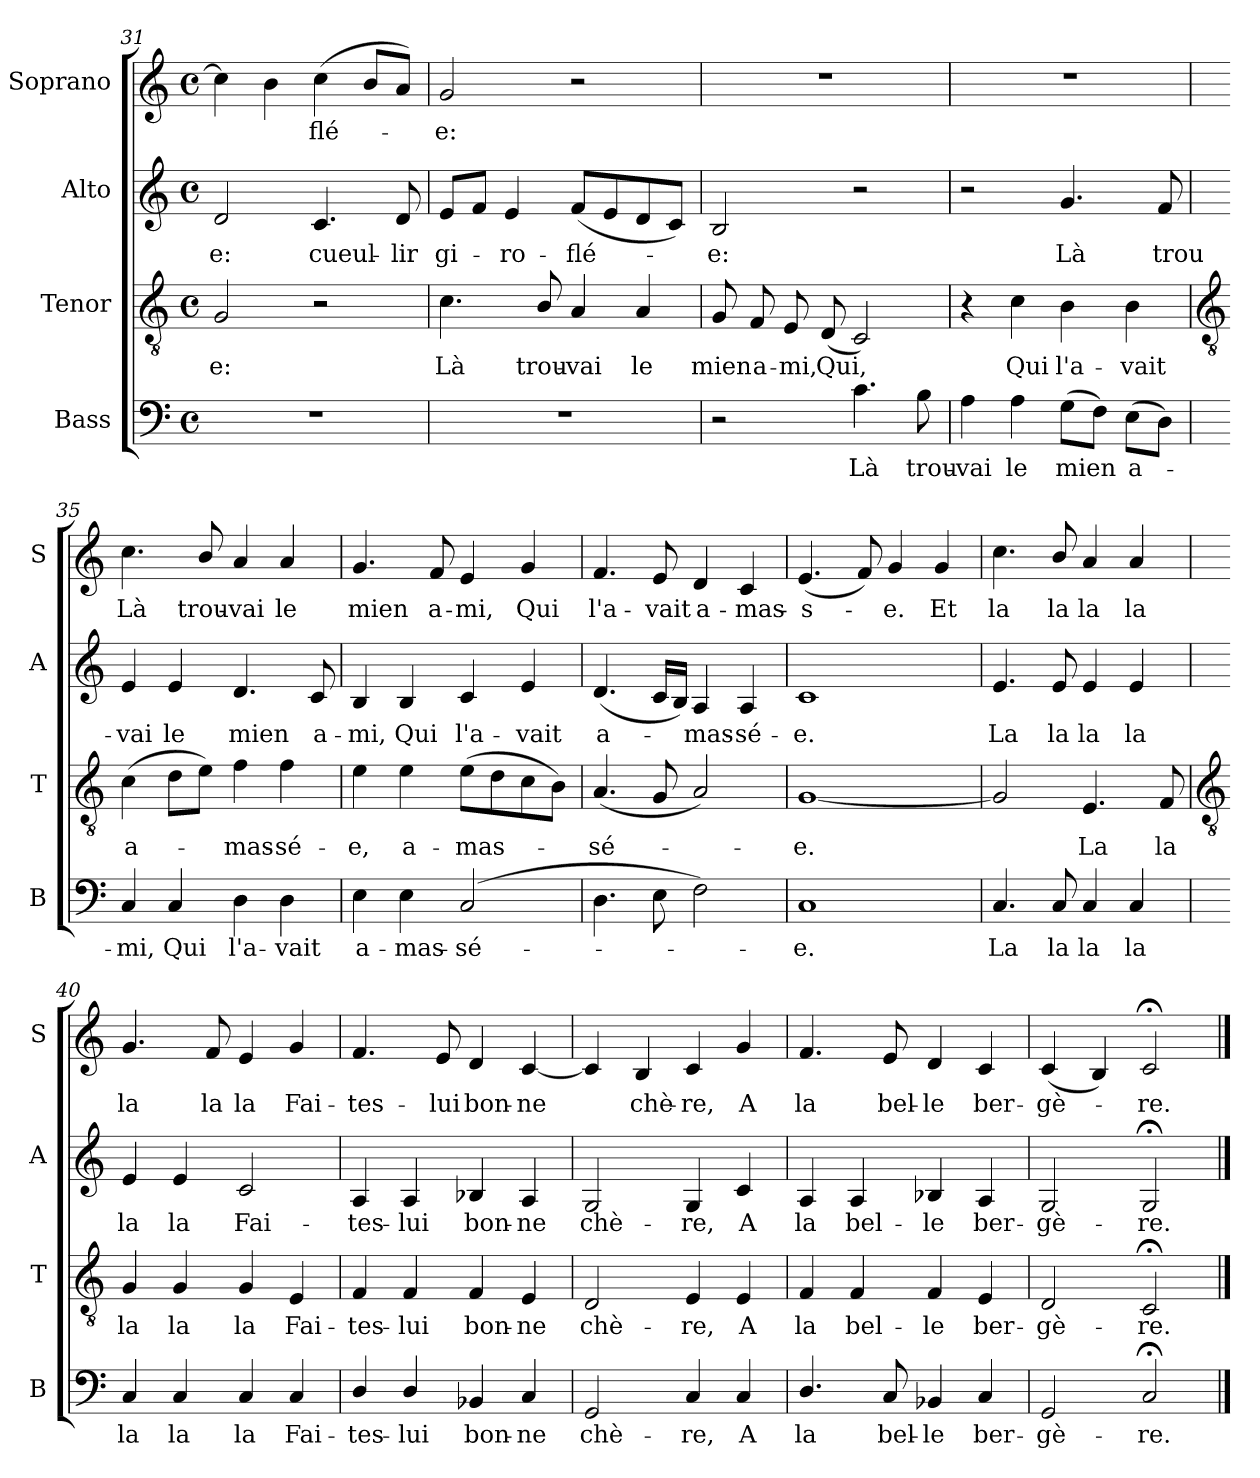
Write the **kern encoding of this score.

**kern	**text	**kern	**text	**kern	**text	**kern	**text
*part4	*part4	*part3	*part3	*part2	*part2	*part1	*part1
*staff4	*staff4	*staff3	*staff3	*staff2	*staff2	*staff1	*staff1
*I"Bass	*	*I"Tenor	*	*I"Alto	*	*I"Soprano	*
*I'B	*	*I'T	*	*I'A	*	*I'S	*
*clefF4	*	*clefGv2	*	*clefG2	*	*clefG2	*
*k[]	*	*k[]	*	*k[]	*	*k[]	*
*C:	*	*C:	*	*C:	*	*C:	*
*M4/4	*	*M4/4	*	*M4/4	*	*M4/4	*
*met(c)	*	*met(c)	*	*met(c)	*	*met(c)	*
=31	=31	=31	=31	=31	=31	=31	=31
!	!	!	!LO:LY:b	!	!LO:LY:b	!	!
1r	.	2G	e:	2d	e:	4cc]	.
.	.	.	.	.	.	4b	.
!	!	!	!	!	!LO:LY:b	!	!LO:LY:b
.	.	2r	.	4.c	cueul-	(<4cc	flé-
.	.	.	.	.	.	8bL	.
!	!	!	!	!	!LO:LY:b	!	!
.	.	.	.	8d	-lir	8aJ)	.
=32	=32	=32	=32	=32	=32	=32	=32
!	!	!	!LO:LY:b	!	!LO:LY:b	!	!LO:LY:b
1r	.	4.c	Là	8eL	gi-	2g	e:
.	.	.	.	8fJ	.	.	.
!	!	!	!	!	!LO:LY:b	!	!
.	.	.	.	4e	ro-	.	.
!	!	!	!LO:LY:b	!	!	!	!
.	.	8B/	trou-	.	.	.	.
!	!	!	!LO:LY:b	!	!LO:LY:b	!	!
.	.	4A	-vai	(<8fL	-flé-	2r	.
.	.	.	.	8e	.	.	.
!	!	!	!LO:LY:b	!	!	!	!
.	.	4A	le	8d	.	.	.
.	.	.	.	8cJ)	.	.	.
=33	=33	=33	=33	=33	=33	=33	=33
!	!	!	!LO:LY:b	!	!LO:LY:b	!	!
2r	.	8G	mien	2B	e:	1r	.
!	!	!	!LO:LY:b	!	!	!	!
.	.	8F	a-	.	.	.	.
!	!	!	!LO:LY:b	!	!	!	!
.	.	8E	-mi,	.	.	.	.
!	!	!	!LO:LY:b	!	!	!	!
.	.	(<8D	Qui,	.	.	.	.
!	!LO:LY:b	!	!	!	!	!	!
4.c	Là	2C)	.	2r	.	.	.
!	!LO:LY:b	!	!	!	!	!	!
8B	trou-	.	.	.	.	.	.
=34	=34	=34	=34	=34	=34	=34	=34
!	!LO:LY:b	!	!	!	!	!	!
4A	-vai	4r	.	2r	.	1r	.
!	!LO:LY:b	!	!LO:LY:b	!	!	!	!
4A	le	4c	Qui	.	.	.	.
!	!LO:LY:b	!	!LO:LY:b	!	!LO:LY:b	!	!
(>8GL	mien	4B	l'a-	4.g	Là	.	.
8FJ)	.	.	.	.	.	.	.
!	!LO:LY:b	!	!LO:LY:b	!	!	!	!
(>8EL	a-	4B	-vait	.	.	.	.
!	!	!	!	!	!LO:LY:b	!	!
8DJ)	.	.	.	8f	trou-	.	.
!!LO:LB:g=z
=35	=35	=35	=35	=35	=35	=35	=35
*	*	*clefGv2	*	*	*	*	*
!	!LO:LY:b	!	!LO:LY:b	!	!LO:LY:b	!	!LO:LY:b
4C	mi,	(>4c	a-	4e	-vai	4.cc	Là
!	!LO:LY:b	!	!	!	!LO:LY:b	!	!
4C	Qui	8dL	.	4e	le	.	.
!	!	!	!	!	!	!	!LO:LY:b
.	.	8eJ)	.	.	.	8b/	trou-
!	!LO:LY:b	!	!LO:LY:b	!	!LO:LY:b	!	!LO:LY:b
4D	l'a-	4f	mas-	4.d	mien	4a	-vai
!	!LO:LY:b	!	!LO:LY:b	!	!	!	!LO:LY:b
4D	-vait	4f	-sé-	.	.	4a	le
!	!	!	!	!	!LO:LY:b	!	!
.	.	.	.	8c	a-	.	.
=36	=36	=36	=36	=36	=36	=36	=36
!	!LO:LY:b	!	!LO:LY:b	!	!LO:LY:b	!	!LO:LY:b
4E	a-	4e	-e,	4B	-mi,	4.g	mien
!	!LO:LY:b	!	!LO:LY:b	!	!LO:LY:b	!	!
4E	-mas-	4e	a-	4B	Qui	.	.
!	!	!	!	!	!	!	!LO:LY:b
.	.	.	.	.	.	8f	a-
!	!LO:LY:b	!	!LO:LY:b	!	!LO:LY:b	!	!LO:LY:b
(>2C	-sé-	(>8eL	-mas-	4c	l'a-	4e	-mi,
.	.	8d	.	.	.	.	.
!	!	!	!	!	!LO:LY:b	!	!LO:LY:b
.	.	8c	.	4e	-vait	4g	Qui
.	.	8BJ)	.	.	.	.	.
=37	=37	=37	=37	=37	=37	=37	=37
!	!	!	!LO:LY:b	!	!LO:LY:b	!	!LO:LY:b
4.D	.	(<4.A	sé-	(<4.d	a-	4.f	l'a-
!	!	!	!	!	!	!	!LO:LY:b
8E	.	8G	.	16cLL	.	8e	-vait
.	.	.	.	16BJJ)	.	.	.
!	!	!	!	!	!LO:LY:b	!	!LO:LY:b
2F)	.	2A)	.	4A	mas-	4d	a-
!	!	!	!	!	!LO:LY:b	!	!LO:LY:b
.	.	.	.	4A	-sé-	4c	-mas-
=38	=38	=38	=38	=38	=38	=38	=38
!	!LO:LY:b	!	!LO:LY:b	!	!LO:LY:b	!	!LO:LY:b
1C	e.	[1G	e.	1c	-e.	(<4.e	-s-
.	.	.	.	.	.	8f)	.
!	!	!	!	!	!	!	!LO:LY:b
.	.	.	.	.	.	4g	e.
!	!	!	!	!	!	!	!LO:LY:b
.	.	.	.	.	.	4g	Et
=39	=39	=39	=39	=39	=39	=39	=39
!	!LO:LY:b	!	!	!	!LO:LY:b	!	!LO:LY:b
4.C	La	2G]	.	4.e	La	4.cc	la
!	!LO:LY:b	!	!	!	!LO:LY:b	!	!LO:LY:b
8C	la	.	.	8e	la	8b/	la
!	!LO:LY:b	!	!LO:LY:b	!	!LO:LY:b	!	!LO:LY:b
4C	la	4.E	La	4e	la	4a	la
!	!LO:LY:b	!	!	!	!LO:LY:b	!	!LO:LY:b
4C	la	.	.	4e	la	4a	la
!	!	!	!LO:LY:b	!	!	!	!
.	.	8F	la	.	.	.	.
!!LO:LB:g=z
=40	=40	=40	=40	=40	=40	=40	=40
*	*	*clefGv2	*	*	*	*	*
!	!LO:LY:b	!	!LO:LY:b	!	!LO:LY:b	!	!LO:LY:b
4C	la	4G	la	4e	la	4.g	la
!	!LO:LY:b	!	!LO:LY:b	!	!LO:LY:b	!	!
4C	la	4G	la	4e	la	.	.
!	!	!	!	!	!	!	!LO:LY:b
.	.	.	.	.	.	8f	la
!	!LO:LY:b	!	!LO:LY:b	!	!LO:LY:b	!	!LO:LY:b
4C	la	4G	la	2c	Fai-	4e	la
!	!LO:LY:b	!	!LO:LY:b	!	!	!	!LO:LY:b
4C	Fai-	4E	Fai-	.	.	4g	Fai-
=41	=41	=41	=41	=41	=41	=41	=41
!	!LO:LY:b	!	!LO:LY:b	!	!LO:LY:b	!	!LO:LY:b
4D/	-tes-	4F	-tes-	4A	-tes-	4.f	-tes-
!	!LO:LY:b	!	!LO:LY:b	!	!LO:LY:b	!	!
4D/	-lui	4F	-lui	4A	-lui	.	.
!	!	!	!	!	!	!	!LO:LY:b
.	.	.	.	.	.	8e	-lui
!	!LO:LY:b	!	!LO:LY:b	!	!LO:LY:b	!	!LO:LY:b
4BB-X	bon-	4F	bon-	4B-X	bon-	4d	bon-
!	!LO:LY:b	!	!LO:LY:b	!	!LO:LY:b	!	!LO:LY:b
4C	-ne	4E	-ne	4A	-ne	[4c	-ne
=42	=42	=42	=42	=42	=42	=42	=42
!	!LO:LY:b	!	!LO:LY:b	!	!LO:LY:b	!	!
2GG	chè-	2D	chè-	2G	chè-	4c]	.
!	!	!	!	!	!	!	!LO:LY:b
.	.	.	.	.	.	4B	chè-
!	!LO:LY:b	!	!LO:LY:b	!	!LO:LY:b	!	!LO:LY:b
4C	-re,	4E	-re,	4G	-re,	4c	-re,
!	!LO:LY:b	!	!LO:LY:b	!	!LO:LY:b	!	!LO:LY:b
4C	A	4E	A	4c	A	4g	A
=43	=43	=43	=43	=43	=43	=43	=43
!	!LO:LY:b	!	!LO:LY:b	!	!LO:LY:b	!	!LO:LY:b
4.D/	la	4F	la	4A	la	4.f	la
!	!	!	!LO:LY:b	!	!LO:LY:b	!	!
.	.	4F	bel-	4A	bel-	.	.
!	!LO:LY:b	!	!	!	!	!	!LO:LY:b
8C	bel-	.	.	.	.	8e	bel-
!	!LO:LY:b	!	!LO:LY:b	!	!LO:LY:b	!	!LO:LY:b
4BB-X	-le	4F	-le	4B-X	-le	4d	-le
!	!LO:LY:b	!	!LO:LY:b	!	!LO:LY:b	!	!LO:LY:b
4C	ber-	4E	ber-	4A	ber-	4c	ber-
=44	=44	=44	=44	=44	=44	=44	=44
!	!LO:LY:b	!	!LO:LY:b	!	!LO:LY:b	!	!LO:LY:b
2GG	-gè-	2D	-gè-	2G	-gè-	(<4c	-gè-
.	.	.	.	.	.	4B)	.
!	!LO:LY:b	!	!LO:LY:b	!	!LO:LY:b	!	!LO:LY:b
2C;<	-re.	2C;<	-re.	2G;<	-re.	2c;<	re.
==	==	==	==	==	==	==	==
*-	*-	*-	*-	*-	*-	*-	*-
